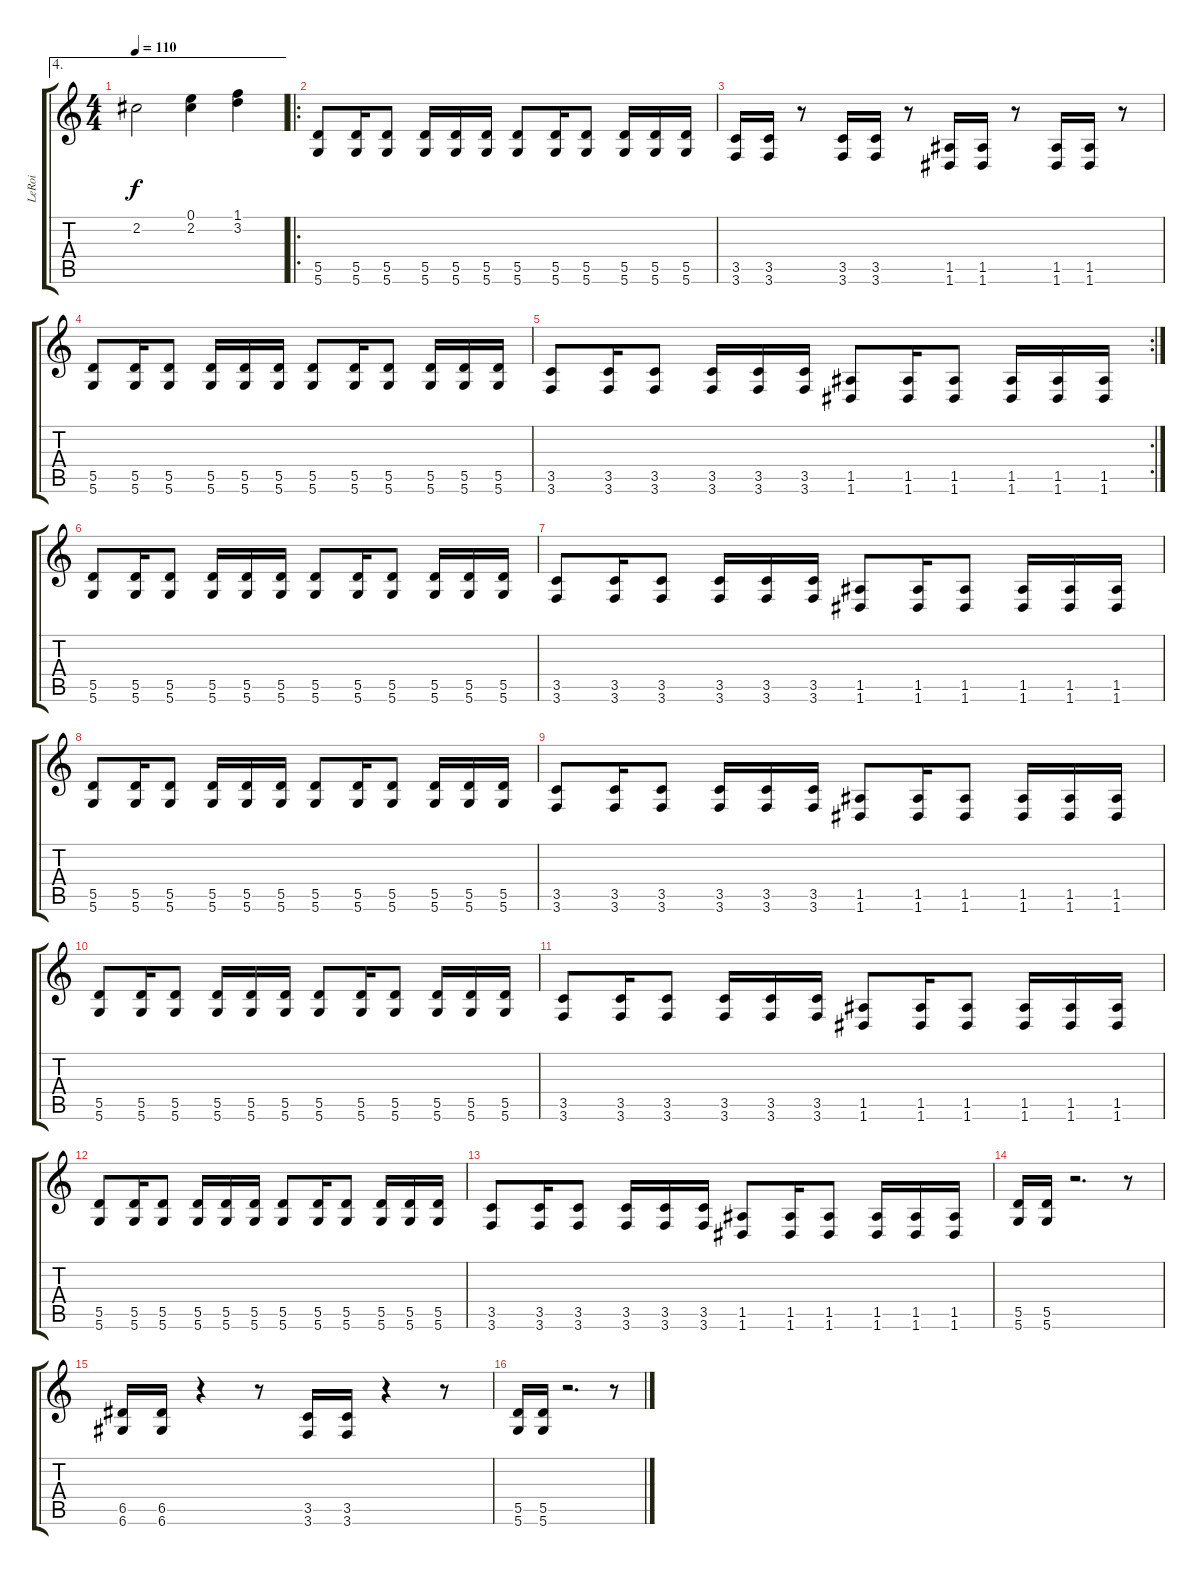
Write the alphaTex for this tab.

\track ("LeRoi" "LeRoi") {instrument distortionguitar}
\staff {score tabs}
\tuning (E4 B3 G3 D3 A2 D2) {hide}
\ae 4
\ts (4 4)
\tempo 110
\clef g2
\ks c
2.2.2{dy f} (0.1 2.2).4 (1.1 3.2).4 |
\ro
(5.5 5.6).8 (5.5 5.6).16 (5.5 5.6).8 (5.5 5.6).16 (5.5 5.6).16 (5.5 5.6).16 (5.5 5.6).8 (5.5 5.6).16 (5.5 5.6).8 (5.5 5.6).16 (5.5 5.6).16 (5.5 5.6).16 |
(3.5 3.6).16 (3.5 3.6).16 r.8 (3.5 3.6).16 (3.5 3.6).16 r.8 (1.5 1.6).16 (1.5 1.6).16 r.8 (1.5 1.6).16 (1.5 1.6).16 r.8 |
(5.5 5.6).8 (5.5 5.6).16 (5.5 5.6).8 (5.5 5.6).16 (5.5 5.6).16 (5.5 5.6).16 (5.5 5.6).8 (5.5 5.6).16 (5.5 5.6).8 (5.5 5.6).16 (5.5 5.6).16 (5.5 5.6).16 |
\rc 2
(3.5 3.6).8 (3.5 3.6).16 (3.5 3.6).8 (3.5 3.6).16 (3.5 3.6).16 (3.5 3.6).16 (1.5 1.6).8 (1.5 1.6).16 (1.5 1.6).8 (1.5 1.6).16 (1.5 1.6).16 (1.5 1.6).16 |
(5.5 5.6).8 (5.5 5.6).16 (5.5 5.6).8 (5.5 5.6).16 (5.5 5.6).16 (5.5 5.6).16 (5.5 5.6).8 (5.5 5.6).16 (5.5 5.6).8 (5.5 5.6).16 (5.5 5.6).16 (5.5 5.6).16 |
(3.5 3.6).8 (3.5 3.6).16 (3.5 3.6).8 (3.5 3.6).16 (3.5 3.6).16 (3.5 3.6).16 (1.5 1.6).8 (1.5 1.6).16 (1.5 1.6).8 (1.5 1.6).16 (1.5 1.6).16 (1.5 1.6).16 |
(5.5 5.6).8 (5.5 5.6).16 (5.5 5.6).8 (5.5 5.6).16 (5.5 5.6).16 (5.5 5.6).16 (5.5 5.6).8 (5.5 5.6).16 (5.5 5.6).8 (5.5 5.6).16 (5.5 5.6).16 (5.5 5.6).16 |
(3.5 3.6).8 (3.5 3.6).16 (3.5 3.6).8 (3.5 3.6).16 (3.5 3.6).16 (3.5 3.6).16 (1.5 1.6).8 (1.5 1.6).16 (1.5 1.6).8 (1.5 1.6).16 (1.5 1.6).16 (1.5 1.6).16 |
(5.5 5.6).8 (5.5 5.6).16 (5.5 5.6).8 (5.5 5.6).16 (5.5 5.6).16 (5.5 5.6).16 (5.5 5.6).8 (5.5 5.6).16 (5.5 5.6).8 (5.5 5.6).16 (5.5 5.6).16 (5.5 5.6).16 |
(3.5 3.6).8 (3.5 3.6).16 (3.5 3.6).8 (3.5 3.6).16 (3.5 3.6).16 (3.5 3.6).16 (1.5 1.6).8 (1.5 1.6).16 (1.5 1.6).8 (1.5 1.6).16 (1.5 1.6).16 (1.5 1.6).16 |
(5.5 5.6).8 (5.5 5.6).16 (5.5 5.6).8 (5.5 5.6).16 (5.5 5.6).16 (5.5 5.6).16 (5.5 5.6).8 (5.5 5.6).16 (5.5 5.6).8 (5.5 5.6).16 (5.5 5.6).16 (5.5 5.6).16 |
(3.5 3.6).8 (3.5 3.6).16 (3.5 3.6).8 (3.5 3.6).16 (3.5 3.6).16 (3.5 3.6).16 (1.5 1.6).8 (1.5 1.6).16 (1.5 1.6).8 (1.5 1.6).16 (1.5 1.6).16 (1.5 1.6).16 |
(5.5 5.6).16 (5.5 5.6).16 r.2{d} r.8 |
(6.5 6.6).16 (6.5 6.6).16 r.4 r.8 (3.5 3.6).16 (3.5 3.6).16 r.4 r.8 |
(5.5 5.6).16 (5.5 5.6).16 r.2{d} r.8
